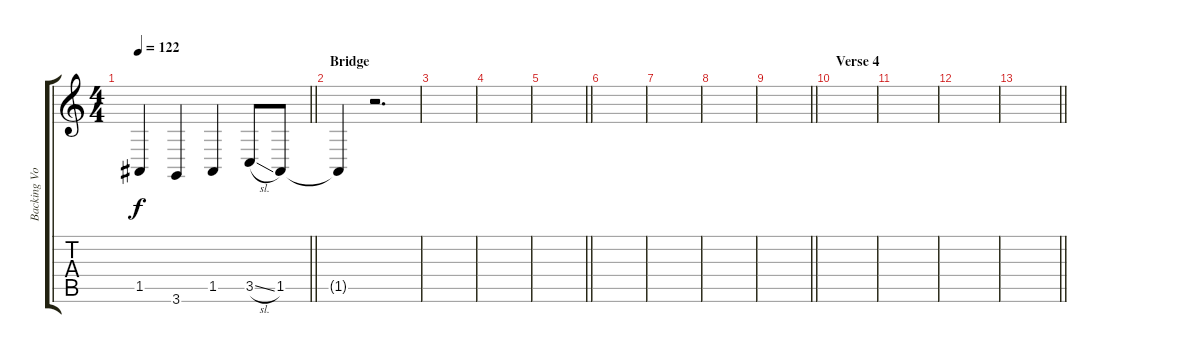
\track ("Backing Vocals" "Backing Vo") {instrument sopranosax}
\staff {score tabs}
\tuning (E4 B3 G3 D3 A2 E2) {hide}
\ts (4 4)
\tempo 122
\clef g2
\barLineRight lightlight
\ks c
1.5.4{dy f} 3.6.4 1.5.4 3.5{sl}.8 1.5.8 |
\section ("" "Bridge")
1.5{t}.4 r.2{d} |
|
|
\barLineRight lightlight
|
|
|
|
\barLineRight lightlight
|
\section ("" "Verse 4")
|
|
|
\barLineRight lightlight
